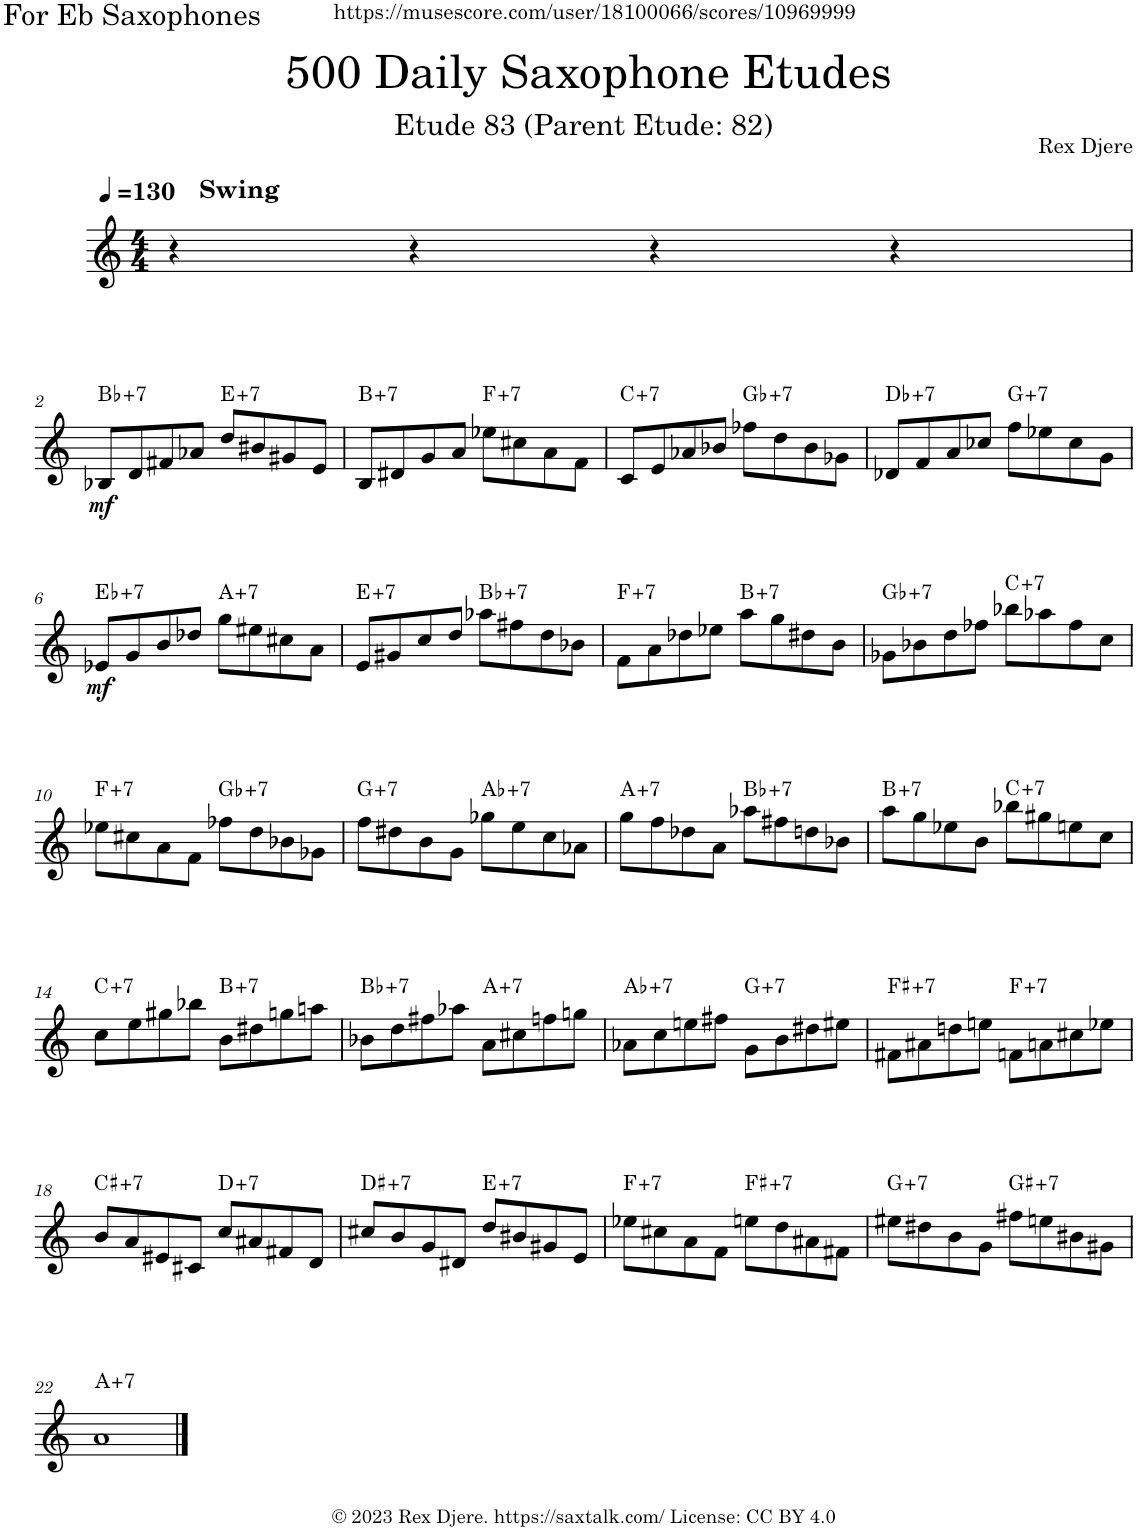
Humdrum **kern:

**kern	**dynam	**harte
*part1	*part1	*part1
*staff1	*staff1	*
*I"Alto Saxophone	*	*
*I'A. Sax.	*	*
*clefG2	*	*
*Trd5c9	*	*
*k[]	*	*
*M4/4	*	*
*MM130	*	*
=1	=1	=1
!LO:TX:a:B:t=Swing	!	!
4r	.	.
4r	.	.
4r	.	.
4r	.	.
!!LO:LB:g=z
=2	=2	=2
!	!LO:DY:b	!LO:H:kt=7
8B-X/L	mf	Bb:aug(b7)
8d/	.	.
8f#X/	.	.
8a-X/J	.	.
!	!	!LO:H:kt=7
8dd/L	.	E:aug(b7)
8b#X/	.	.
8g#X/	.	.
8e/J	.	.
=3	=3	=3
!	!	!LO:H:kt=7
8B/L	.	B:aug(b7)
8d#X/	.	.
8g/	.	.
8a/J	.	.
!	!	!LO:H:kt=7
8ee-X\L	.	F:aug(b7)
8cc#X\	.	.
8a\	.	.
8f\J	.	.
=4	=4	=4
!	!	!LO:H:kt=7
8c/L	.	C:aug(b7)
8e/	.	.
8a-X/	.	.
8b-X/J	.	.
!	!	!LO:H:kt=7
8ff-X\L	.	Gb:aug(b7)
8dd\	.	.
8b-\	.	.
8g-X\J	.	.
=5	=5	=5
!	!	!LO:H:kt=7
8d-X/L	.	Db:aug(b7)
8f/	.	.
8a/	.	.
8cc-X/J	.	.
!	!	!LO:H:kt=7
8ff\L	.	G:aug(b7)
8ee-X\	.	.
8cc-\	.	.
8g\J	.	.
!!LO:LB:g=z
=6	=6	=6
!	!LO:DY:b	!LO:H:kt=7
8e-X/L	mf	Eb:aug(b7)
8g/	.	.
8b/	.	.
8dd-X/J	.	.
!	!	!LO:H:kt=7
8gg\L	.	A:aug(b7)
8ee#X\	.	.
8cc#X\	.	.
8a\J	.	.
=7	=7	=7
!	!	!LO:H:kt=7
8e/L	.	E:aug(b7)
8g#X/	.	.
8cc/	.	.
8dd/J	.	.
!	!	!LO:H:kt=7
8aa-X\L	.	Bb:aug(b7)
8ff#X\	.	.
8dd\	.	.
8b-X\J	.	.
=8	=8	=8
!	!	!LO:H:kt=7
8f\L	.	F:aug(b7)
8a\	.	.
8dd-X\	.	.
8ee-X\J	.	.
!	!	!LO:H:kt=7
8aa\L	.	B:aug(b7)
8gg\	.	.
8dd#X\	.	.
8b\J	.	.
=9	=9	=9
!	!	!LO:H:kt=7
8g-X\L	.	Gb:aug(b7)
8b-X\	.	.
8dd\	.	.
8ff-X\J	.	.
!	!	!LO:H:kt=7
8bb-X\L	.	C:aug(b7)
8aa-X\	.	.
8ff-\	.	.
8cc\J	.	.
!!LO:LB:g=z
=10	=10	=10
!	!	!LO:H:kt=7
8ee-X\L	.	F:aug(b7)
8cc#X\	.	.
8a\	.	.
8f\J	.	.
!	!	!LO:H:kt=7
8ff-X\L	.	Gb:aug(b7)
8dd\	.	.
8b-X\	.	.
8g-X\J	.	.
=11	=11	=11
!	!	!LO:H:kt=7
8ff\L	.	G:aug(b7)
8dd#X\	.	.
8b\	.	.
8g\J	.	.
!	!	!LO:H:kt=7
8gg-X\L	.	Ab:aug(b7)
8ee\	.	.
8cc\	.	.
8a-X\J	.	.
=12	=12	=12
!	!	!LO:H:kt=7
8gg\L	.	A:aug(b7)
8ff\	.	.
8dd-X\	.	.
8a\J	.	.
!	!	!LO:H:kt=7
8aa-X\L	.	Bb:aug(b7)
8ff#X\	.	.
8ddn\	.	.
8b-X\J	.	.
=13	=13	=13
!	!	!LO:H:kt=7
8aa\L	.	B:aug(b7)
8gg\	.	.
8ee-X\	.	.
8b\J	.	.
!	!	!LO:H:kt=7
8bb-X\L	.	C:aug(b7)
8gg#X\	.	.
8een\	.	.
8cc\J	.	.
!!LO:LB:g=z
=14	=14	=14
!	!	!LO:H:kt=7
8cc\L	.	C:aug(b7)
8ee\	.	.
8gg#X\	.	.
8bb-X\J	.	.
!	!	!LO:H:kt=7
8b\L	.	B:aug(b7)
8dd#X\	.	.
8ggn\	.	.
8aan\J	.	.
=15	=15	=15
!	!	!LO:H:kt=7
8b-X\L	.	Bb:aug(b7)
8dd\	.	.
8ff#X\	.	.
8aa-X\J	.	.
!	!	!LO:H:kt=7
8a\L	.	A:aug(b7)
8cc#X\	.	.
8ffn\	.	.
8ggn\J	.	.
=16	=16	=16
!	!	!LO:H:kt=7
8a-X\L	.	Ab:aug(b7)
8cc\	.	.
8een\	.	.
8ff#X\J	.	.
!	!	!LO:H:kt=7
8g\L	.	G:aug(b7)
8b\	.	.
8dd#X\	.	.
8ee#X\J	.	.
=17	=17	=17
!	!	!LO:H:kt=7
8f#X\L	.	F#:aug(b7)
8a#X\	.	.
8ddn\	.	.
8een\J	.	.
!	!	!LO:H:kt=7
8fn\L	.	F:aug(b7)
8an\	.	.
8cc#X\	.	.
8ee-X\J	.	.
!!LO:LB:g=z
=18	=18	=18
!	!	!LO:H:kt=7
8b/L	.	C#:aug(b7)
8a/	.	.
8e#X/	.	.
8c#X/J	.	.
!	!	!LO:H:kt=7
8cc/L	.	D:aug(b7)
8a#X/	.	.
8f#X/	.	.
8d/J	.	.
=19	=19	=19
!	!	!LO:H:kt=7
8cc#X/L	.	D#:aug(b7)
8b/	.	.
8g/	.	.
8d#X/J	.	.
!	!	!LO:H:kt=7
8dd/L	.	E:aug(b7)
8b#X/	.	.
8g#X/	.	.
8e/J	.	.
=20	=20	=20
!	!	!LO:H:kt=7
8ee-X\L	.	F:aug(b7)
8cc#X\	.	.
8a\	.	.
8f\J	.	.
!	!	!LO:H:kt=7
8een\L	.	F#:aug(b7)
8dd\	.	.
8a#X\	.	.
8f#X\J	.	.
=21	=21	=21
!	!	!LO:H:kt=7
8ee#X\L	.	G:aug(b7)
8dd#X\	.	.
8b\	.	.
8g\J	.	.
!	!	!LO:H:kt=7
8ff#X\L	.	G#:aug(b7)
8een\	.	.
8b#X\	.	.
8g#X\J	.	.
!!LO:LB:g=z
=22	=22	=22
!	!	!LO:H:kt=7
1a	.	A:aug(b7)
==	==	==
*-	*-	*-
